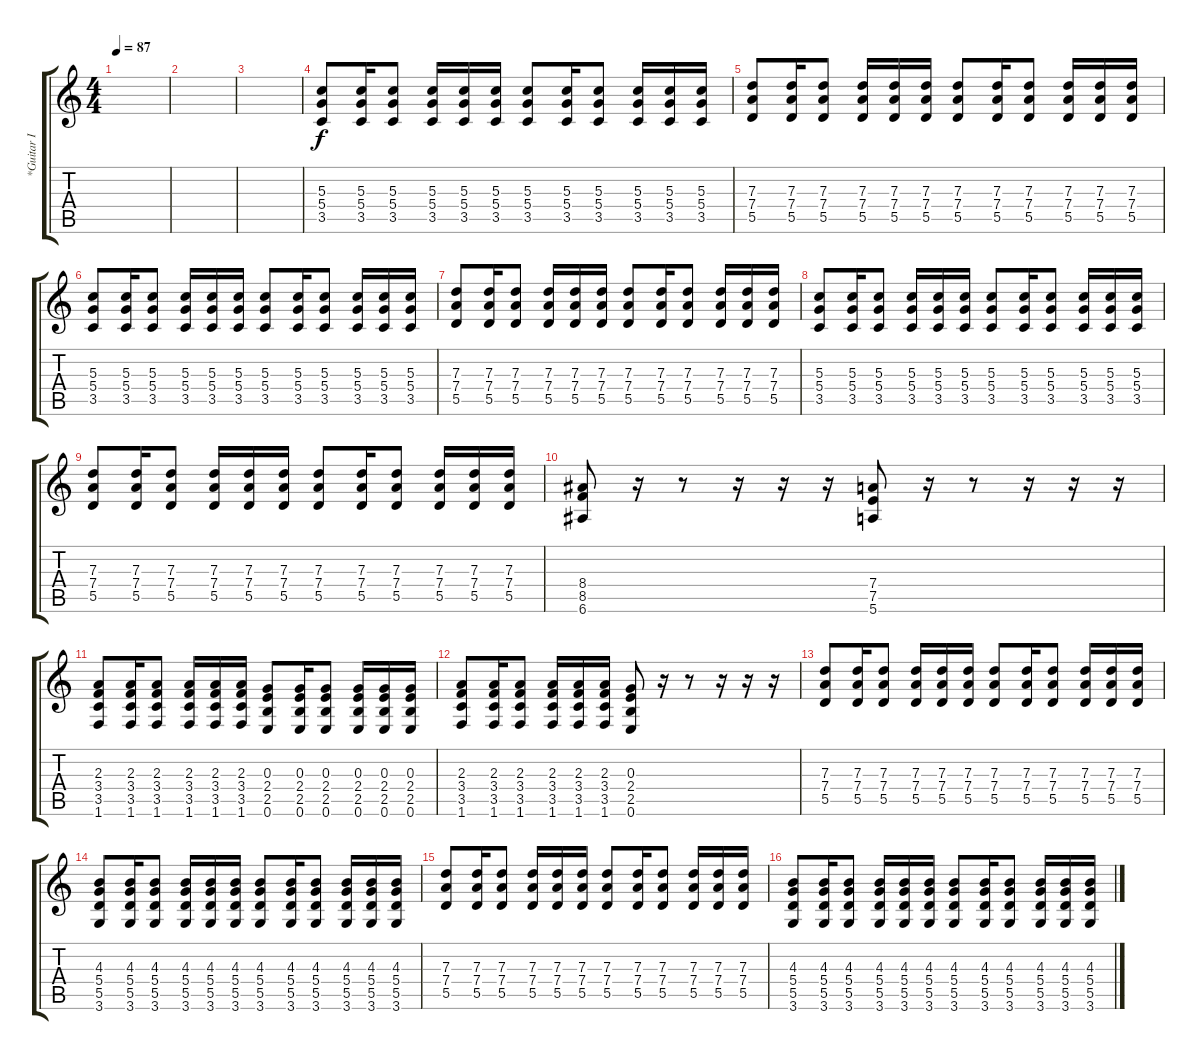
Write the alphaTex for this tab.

\track ("*Guitar I" "*Guitar I") {instrument distortionguitar}
\staff {score tabs}
\tuning (E4 B3 G3 D3 A2 E2) {hide}
\ts (4 4)
\tempo 87
\clef g2
\ks c
|
|
|
(5.3 5.4 3.5).8 (5.3 5.4 3.5).16 (5.3 5.4 3.5).8 (5.3 5.4 3.5).16 (5.3 5.4 3.5).16 (5.3 5.4 3.5).16 (5.3 5.4 3.5).8 (5.3 5.4 3.5).16 (5.3 5.4 3.5).8{txt ""} (5.3 5.4 3.5).16 (5.3 5.4 3.5).16 (5.3 5.4 3.5).16 |
(7.3 7.4 5.5).8 (7.3 7.4 5.5).16 (7.3 7.4 5.5).8 (7.3 7.4 5.5).16 (7.3 7.4 5.5).16 (7.3 7.4 5.5).16 (7.3 7.4 5.5).8 (7.3 7.4 5.5).16 (7.3 7.4 5.5).8 (7.3 7.4 5.5).16 (7.3 7.4 5.5).16 (7.3 7.4 5.5).16 |
(5.3 5.4 3.5).8 (5.3 5.4 3.5).16 (5.3 5.4 3.5).8 (5.3 5.4 3.5).16 (5.3 5.4 3.5).16 (5.3 5.4 3.5).16 (5.3 5.4 3.5).8 (5.3 5.4 3.5).16 (5.3 5.4 3.5).8 (5.3 5.4 3.5).16 (5.3 5.4 3.5).16 (5.3 5.4 3.5).16 |
(7.3 7.4 5.5).8 (7.3 7.4 5.5).16 (7.3 7.4 5.5).8 (7.3 7.4 5.5).16 (7.3 7.4 5.5).16 (7.3 7.4 5.5).16 (7.3 7.4 5.5).8 (7.3 7.4 5.5).16 (7.3 7.4 5.5).8 (7.3 7.4 5.5).16 (7.3 7.4 5.5).16 (7.3 7.4 5.5).16 |
(5.3 5.4 3.5).8 (5.3 5.4 3.5).16 (5.3 5.4 3.5).8 (5.3 5.4 3.5).16 (5.3 5.4 3.5).16 (5.3 5.4 3.5).16 (5.3 5.4 3.5).8 (5.3 5.4 3.5).16 (5.3 5.4 3.5).8 (5.3 5.4 3.5).16 (5.3 5.4 3.5).16 (5.3 5.4 3.5).16 |
(7.3 7.4 5.5).8 (7.3 7.4 5.5).16 (7.3 7.4 5.5).8 (7.3 7.4 5.5).16 (7.3 7.4 5.5).16 (7.3 7.4 5.5).16 (7.3 7.4 5.5).8 (7.3 7.4 5.5).16 (7.3 7.4 5.5).8 (7.3 7.4 5.5).16 (7.3 7.4 5.5).16 (7.3 7.4 5.5).16 |
(8.4 8.5 6.6).8 r.16 r.8 r.16 r.16 r.16 (7.4 7.5 5.6).8 r.16 r.8 r.16 r.16 r.16 |
(2.3 3.4 3.5 1.6).8 (2.3 3.4 3.5 1.6).16 (2.3 3.4 3.5 1.6).8 (2.3 3.4 3.5 1.6).16 (2.3 3.4 3.5 1.6).16 (2.3 3.4 3.5 1.6).16 (0.3 2.4 2.5 0.6).8 (0.3 2.4 2.5 0.6).16 (0.3 2.4 2.5 0.6).8 (0.3 2.4 2.5 0.6).16 (0.3 2.4 2.5 0.6).16 (0.3 2.4 2.5 0.6).16 |
(2.3 3.4 3.5 1.6).8 (2.3 3.4 3.5 1.6).16 (2.3 3.4 3.5 1.6).8 (2.3 3.4 3.5 1.6).16 (2.3 3.4 3.5 1.6).16 (2.3 3.4 3.5 1.6).16 (0.3 2.4 2.5 0.6).8 r.16 r.8 r.16 r.16 r.16 |
(7.3 7.4 5.5).8 (7.3 7.4 5.5).16 (7.3 7.4 5.5).8 (7.3 7.4 5.5).16 (7.3 7.4 5.5).16 (7.3 7.4 5.5).16 (7.3 7.4 5.5).8 (7.3 7.4 5.5).16 (7.3 7.4 5.5).8 (7.3 7.4 5.5).16 (7.3 7.4 5.5).16 (7.3 7.4 5.5).16 |
(4.3 5.4 5.5 3.6).8 (4.3 5.4 5.5 3.6).16 (4.3 5.4 5.5 3.6).8 (4.3 5.4 5.5 3.6).16 (4.3 5.4 5.5 3.6).16 (4.3 5.4 5.5 3.6).16 (4.3 5.4 5.5 3.6).8 (4.3 5.4 5.5 3.6).16 (4.3 5.4 5.5 3.6).8 (4.3 5.4 5.5 3.6).16 (4.3 5.4 5.5 3.6).16 (4.3 5.4 5.5 3.6).16 |
(7.3 7.4 5.5).8 (7.3 7.4 5.5).16 (7.3 7.4 5.5).8 (7.3 7.4 5.5).16 (7.3 7.4 5.5).16 (7.3 7.4 5.5).16 (7.3 7.4 5.5).8 (7.3 7.4 5.5).16 (7.3 7.4 5.5).8 (7.3 7.4 5.5).16 (7.3 7.4 5.5).16 (7.3 7.4 5.5).16 |
(4.3 5.4 5.5 3.6).8 (4.3 5.4 5.5 3.6).16 (4.3 5.4 5.5 3.6).8 (4.3 5.4 5.5 3.6).16 (4.3 5.4 5.5 3.6).16 (4.3 5.4 5.5 3.6).16 (4.3 5.4 5.5 3.6).8 (4.3 5.4 5.5 3.6).16 (4.3 5.4 5.5 3.6).8 (4.3 5.4 5.5 3.6).16 (4.3 5.4 5.5 3.6).16 (4.3 5.4 5.5 3.6).16
